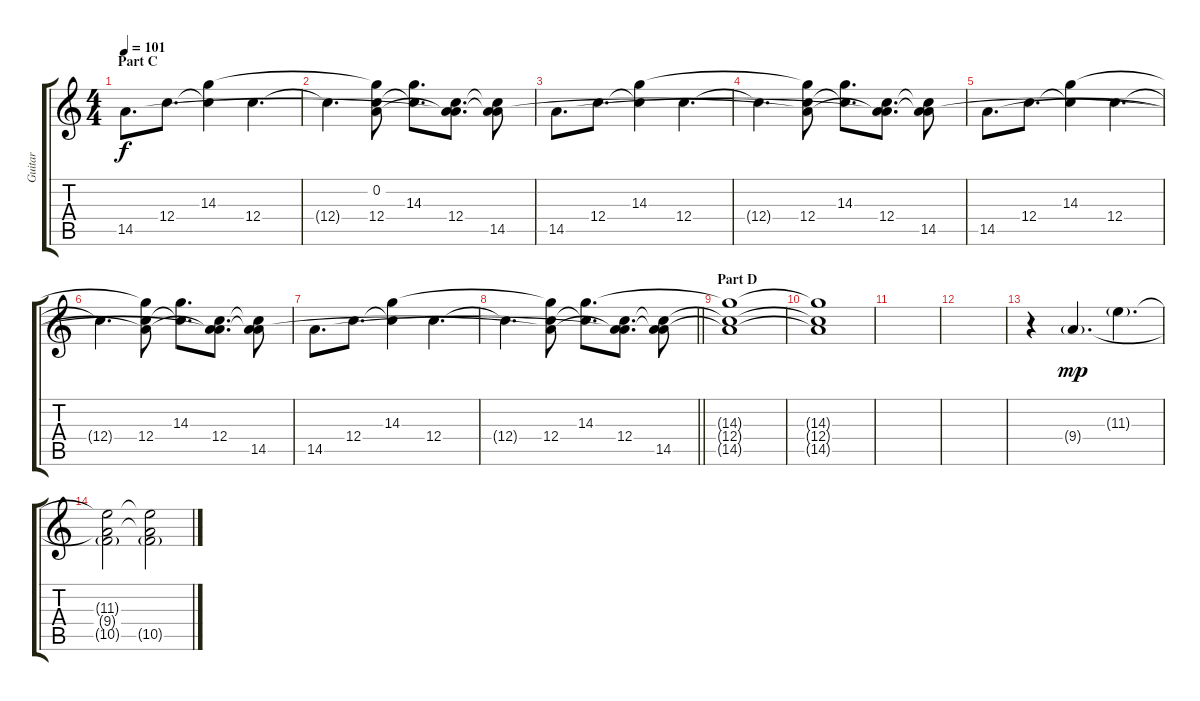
\track ("Guitar" "Guitar") {instrument electricguitarclean}
\staff {score tabs}
\tuning (D4 A3 F3 C3 G2 C2) {hide}
\ts (4 4)
\section ("" "Part C")
\tempo 101
\clef g2
\ks c
14.5.8{d dy f} 12.4.8{d} (14.3 12.4{t}).4 12.4.4{d} |
12.4{t}.4{d} (0.2 14.3{t} 12.4).8 (14.3 12.4{t}).8{d} (0.2{t} 12.4 14.5{t}).8{d} (0.2{t} 12.4{t} 14.5).8 |
14.5.8{d} 12.4.8{d} (14.3 12.4{t}).4 12.4.4{d} |
12.4{t}.4{d} (0.2{t} 14.3{t} 12.4).8 (14.3 12.4{t}).8{d} (0.2{t} 12.4 14.5{t}).8{d} (0.2{t} 12.4{t} 14.5).8 |
14.5.8{d} 12.4.8{d} (14.3 12.4{t}).4 12.4.4{d} |
12.4{t}.4{d} (0.2{t} 14.3{t} 12.4).8 (14.3 12.4{t}).8{d} (0.2{t} 12.4 14.5{t}).8{d} (0.2{t} 12.4{t} 14.5).8 |
14.5.8{d} 12.4.8{d} (14.3 12.4{t}).4 12.4.4{d} |
\barLineRight lightlight
12.4{t}.4{d} (0.2{t} 14.3{t} 12.4).8 (14.3 12.4{t}).8{d} (0.2{t} 12.4 14.5{t}).8{d} (0.2{t} 12.4{t} 14.5).8 |
\section ("" "Part D")
(14.3{t} 12.4{t} 14.5{t}).1 |
(14.3{t} 12.4{t} 14.5{t}).1 |
|
|
r.4 9.4{g}.4{d dy mp} 11.3{g}.4{d} |
(11.3{t} 9.4{t} 10.5{g}).2 (11.3{t} 9.4{t} 10.5{g}).2
